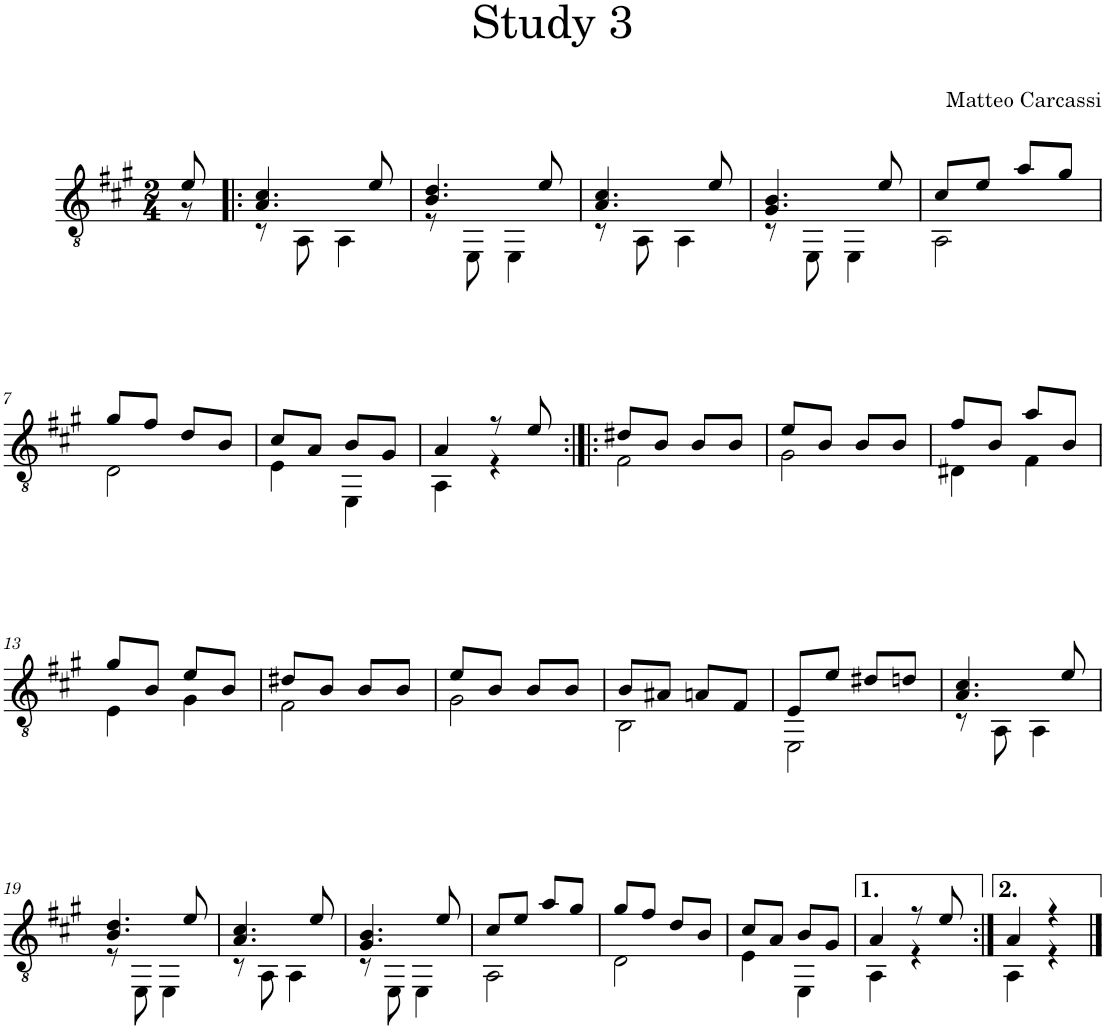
**kern
*part1
*staff1
*I"Classical Guitar
*I'Guit.
*clefGv2
*k[f#c#g#]
*M2/4
=1
*^
8e/	8r
=2!|:	=2!|:
4.A/ 4.c#/	8r
.	8AA\
.	4AA\
8e/	.
=3	=3
4.B/ 4.d/	8r
.	8EE\
.	4EE\
8e/	.
=4	=4
4.A/ 4.c#/	8r
.	8AA\
.	4AA\
8e/	.
=5	=5
4.G#/ 4.B/	8r
.	8EE\
.	4EE\
8e/	.
=6	=6
8c#/L	2AA\
8e/J	.
8a/L	.
8g#/J	.
!!LO:LB:g=z	!!
=7	=7
8g#/L	2D\
8f#/J	.
8d/L	.
8B/J	.
=8	=8
8c#/L	4E\
8A/J	.
8B/L	4EE\
8G#/J	.
=9	=9
4A/	4AA\
8r	4r
8e/	.
=10:|!|:	=10:|!|:
8d#X/L	2F#\
8B/J	.
8B/L	.
8B/J	.
=11	=11
8e/L	2G#\
8B/J	.
8B/L	.
8B/J	.
=12	=12
8f#/L	4D#X\
8B/J	.
8a/L	4F#\
8B/J	.
!!LO:LB:g=z	!!
=13	=13
8g#/L	4E\
8B/J	.
8e/L	4G#\
8B/J	.
=14	=14
8d#X/L	2F#\
8B/J	.
8B/L	.
8B/J	.
=15	=15
8e/L	2G#\
8B/J	.
8B/L	.
8B/J	.
=16	=16
8B/L	2BB\
8A#X/J	.
8An/L	.
8F#/J	.
=17	=17
8E/L	2EE\
8e/J	.
8d#X/L	.
8dn/J	.
=18	=18
4.A/ 4.c#/	8r
.	8AA\
.	4AA\
8e/	.
!!LO:LB:g=z	!!
=19	=19
4.B/ 4.d/	8r
.	8EE\
.	4EE\
8e/	.
=20	=20
4.A/ 4.c#/	8r
.	8AA\
.	4AA\
8e/	.
=21	=21
4.G#/ 4.B/	8r
.	8EE\
.	4EE\
8e/	.
=22	=22
8c#/L	2AA\
8e/J	.
8a/L	.
8g#/J	.
=23	=23
8g#/L	2D\
8f#/J	.
8d/L	.
8B/J	.
=24	=24
8c#/L	4E\
8A/J	.
8B/L	4EE\
8G#/J	.
=25	=25
4A/	4AA\
8r	4r
8e/	.
=26:|!	=26:|!
4A/	4AA\
4r	4r
*v	*v
==
*-
